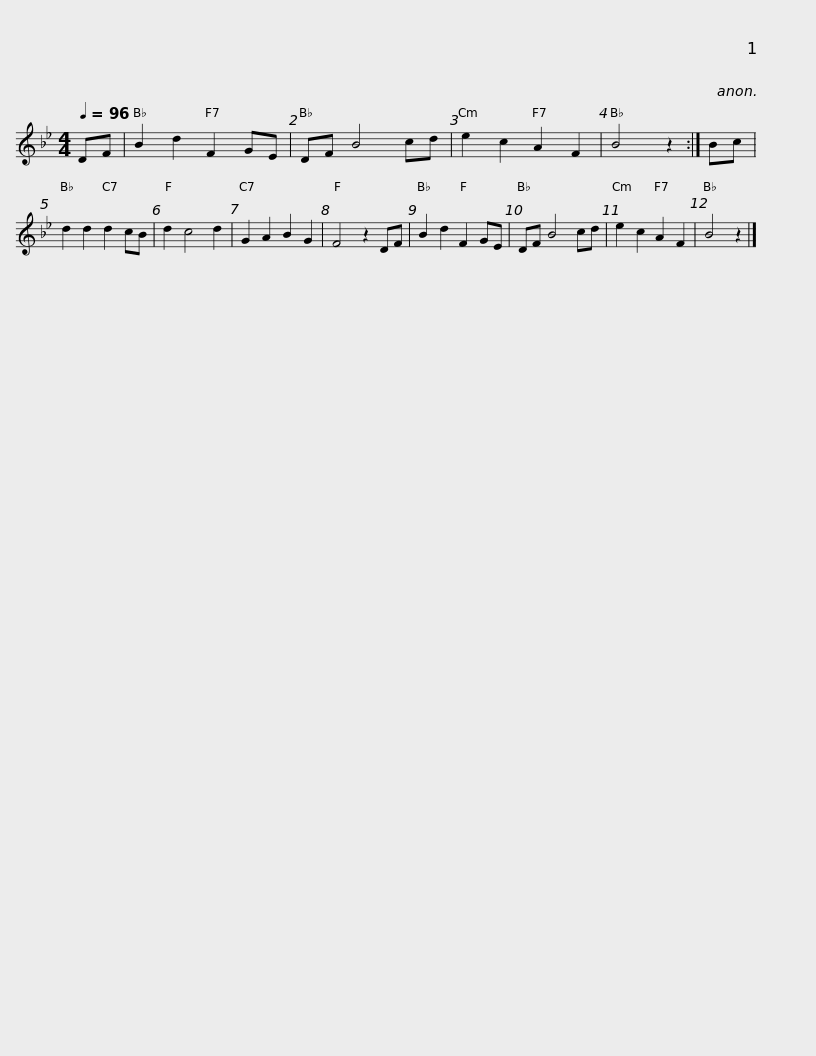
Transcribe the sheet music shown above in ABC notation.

X:1
L:1/8
Q:1/4=96
M:4/4
I:linebreak $
K:Bb
V:1 treble
V:1
 DF | B2 d2 F2 GE | DF B4 cd | e2 c2 A2 F2 | B4 z2 :| %5
 Bc | d2 d2 d2 cB | d2 c4 d2 | G2 A2 B2 G2 | F4 z2 DF |$ %10
 B2 d2 F2 GE | DF B4 cd | e2 c2 A2 F2 | B4 z2 |] %14
